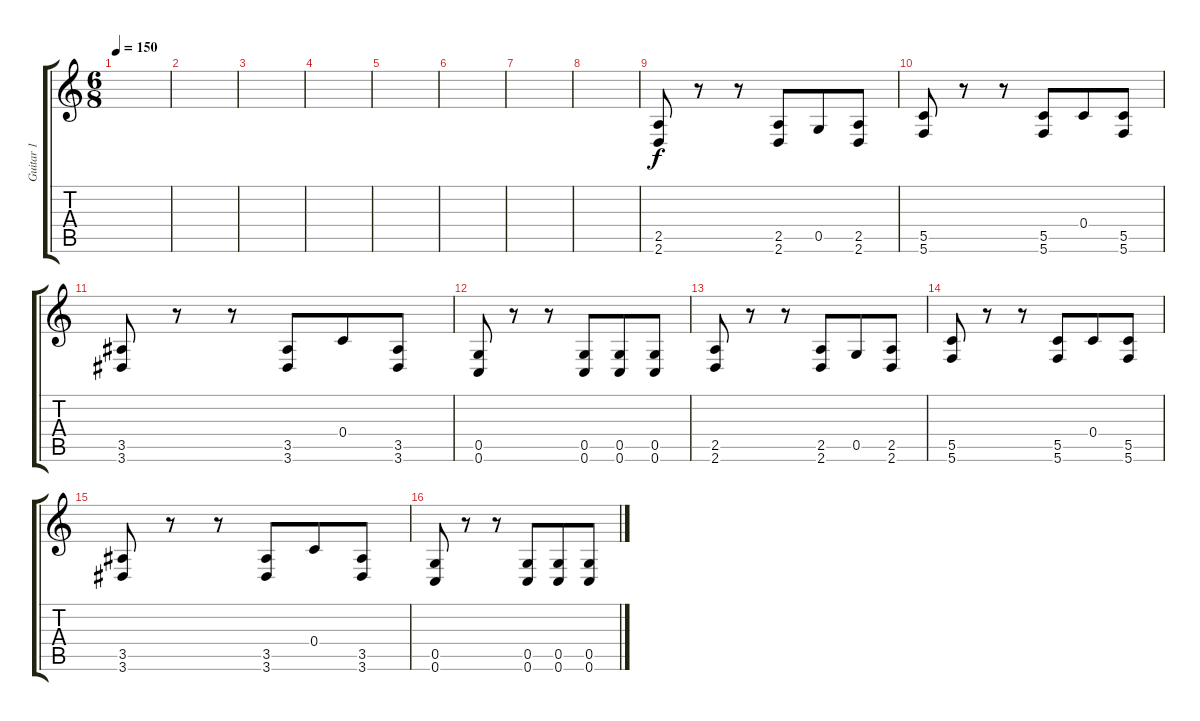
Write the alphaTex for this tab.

\track ("Guitar 1" "Guitar 1") {instrument distortionguitar}
\staff {score tabs}
\tuning (D4 A3 F3 C3 G2 C2) {hide}
\ts (6 8)
\tempo 150
\clef g2
\ks c
|
|
|
|
|
|
|
|
(2.5 2.6).8 r.8 r.8 (2.5 2.6).8 0.5.8 (2.5 2.6).8 |
(5.5 5.6).8 r.8 r.8 (5.5 5.6).8 0.4.8 (5.5 5.6).8 |
(3.5 3.6).8 r.8 r.8 (3.5 3.6).8 0.4.8 (3.5 3.6).8 |
(0.5 0.6).8 r.8 r.8 (0.5 0.6).8 (0.5 0.6).8 (0.5 0.6).8 |
(2.5 2.6).8 r.8 r.8 (2.5 2.6).8 0.5.8 (2.5 2.6).8 |
(5.5 5.6).8 r.8 r.8 (5.5 5.6).8 0.4.8 (5.5 5.6).8 |
(3.5 3.6).8 r.8 r.8 (3.5 3.6).8 0.4.8 (3.5 3.6).8 |
(0.5 0.6).8 r.8 r.8 (0.5 0.6).8 (0.5 0.6).8 (0.5 0.6).8
